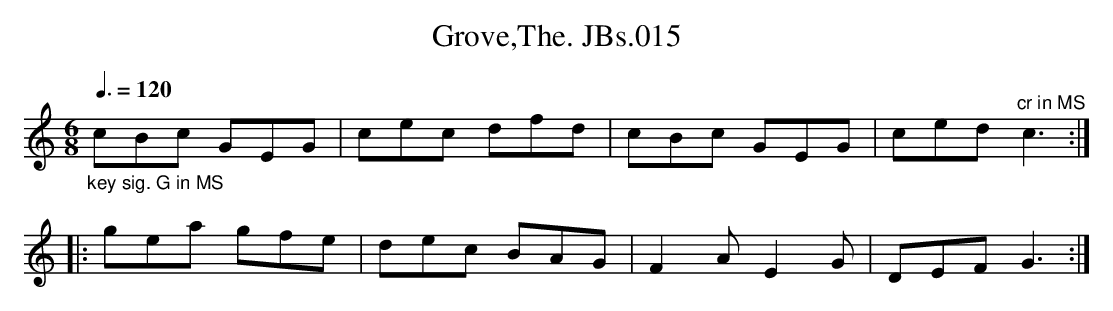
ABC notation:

X:1
T:Grove,The. JBs.015
L:1/8
M:6/8
Q:3/8=120
K:C
"_key sig. G in MS"cBc GEG|cec dfd|cBc GEG|ced "^cr in MS"c3:|!
|:gea gfe|dec BAG|F2 AE2 G|DEF G3:|
